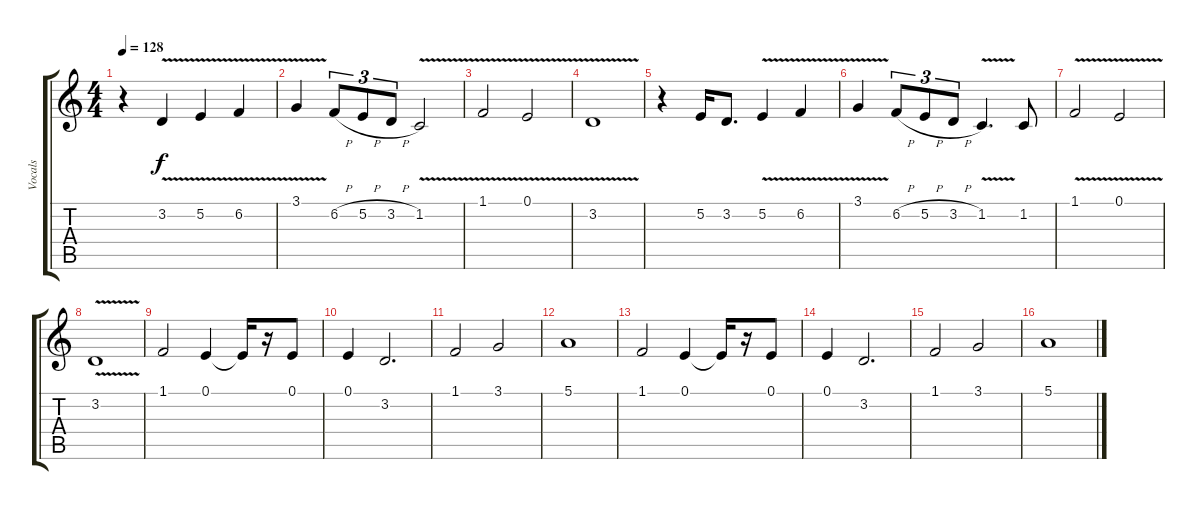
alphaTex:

\track ("Vocals" "Vocals") {instrument baritonesax}
\staff {score tabs}
\tuning (E4 B3 G3 D3 A2 E2) {hide}
\ts (4 4)
\tempo 128
\clef g2
\ks c
r.4{dy f} 3.2{v}.4 5.2{v}.4 6.2{v}.4 |
3.1{v}.4 6.2{h}.8{tu (3 2)} 5.2{h}.8{tu (3 2)} 3.2{h}.8{tu (3 2)} 1.2{v}.2 |
1.1{v}.2 0.1{v}.2 |
3.2{v}.1 |
r.4 5.2.16 3.2.8{d} 5.2{v}.4 6.2{v}.4 |
3.1{v}.4 6.2{h}.8{tu (3 2)} 5.2{h}.8{tu (3 2)} 3.2{h}.8{tu (3 2)} 1.2{v}.4{d} 1.2.8 |
1.1{v}.2 0.1{v}.2 |
3.2{v}.1 |
1.1.2 0.1.4 0.1{t}.16 r.16 0.1.8 |
0.1.4 3.2.2{d} |
1.1.2 3.1.2 |
5.1.1 |
1.1.2 0.1.4 0.1{t}.16 r.16 0.1.8 |
0.1.4 3.2.2{d} |
1.1.2 3.1.2 |
5.1.1
